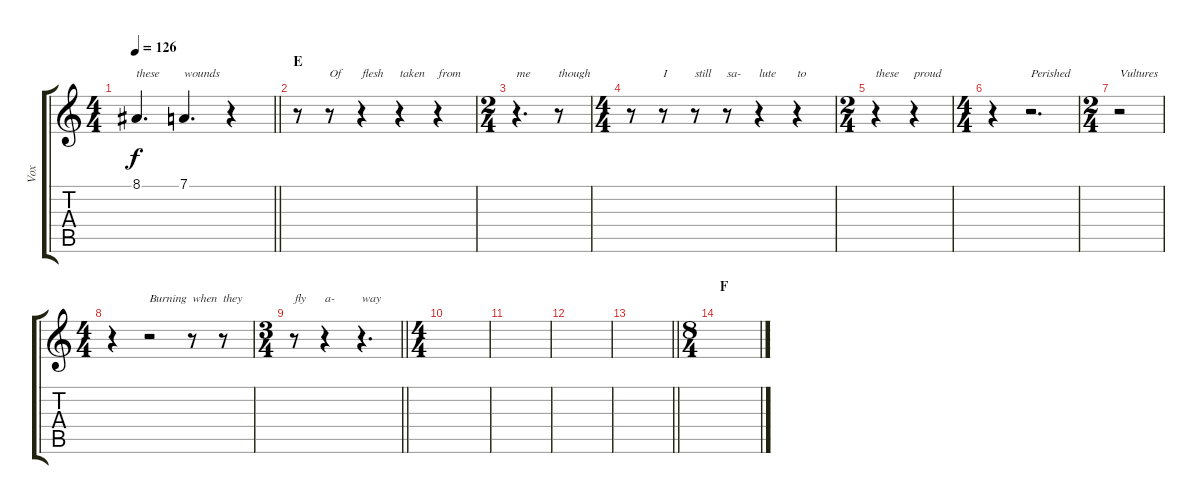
\track ("Vox" "Vox") {instrument lead2sawtooth}
\staff {score tabs}
\tuning (D4 A3 F3 C3 G2 C2) {hide}
\ts (4 4)
\tempo 126
\clef g2
\barLineRight lightlight
\ks c
8.1.4{d txt "these" dy f} 7.1.4{d txt "wounds"} r.4 |
\section ("" "E")
r.8 r.8{txt "Of"} r.4{txt "flesh"} r.4{txt "taken"} r.4{txt "from"} |
\ts (2 4)
r.4{d txt "me"} r.8{txt "though"} |
\ts (4 4)
r.8 r.8{txt "I"} r.8{txt "still"} r.8{txt "sa-"} r.4{txt "lute"} r.4{txt "to"} |
\ts (2 4)
r.4{txt "these"} r.4{txt "proud"} |
\ts (4 4)
r.4 r.2{d txt "Perished"} |
\ts (2 4)
r.2{txt "Vultures"} |
\ts (4 4)
r.4 r.2{txt "Burning"} r.8{txt "when"} r.8{txt "they"} |
\ts (3 4)
\barLineRight lightlight
r.8{txt "fly"} r.4{txt "a-"} r.4{d txt "way"} |
\ts (4 4)
|
|
|
\barLineRight lightlight
|
\ts (8 4)
\section ("" "F")
